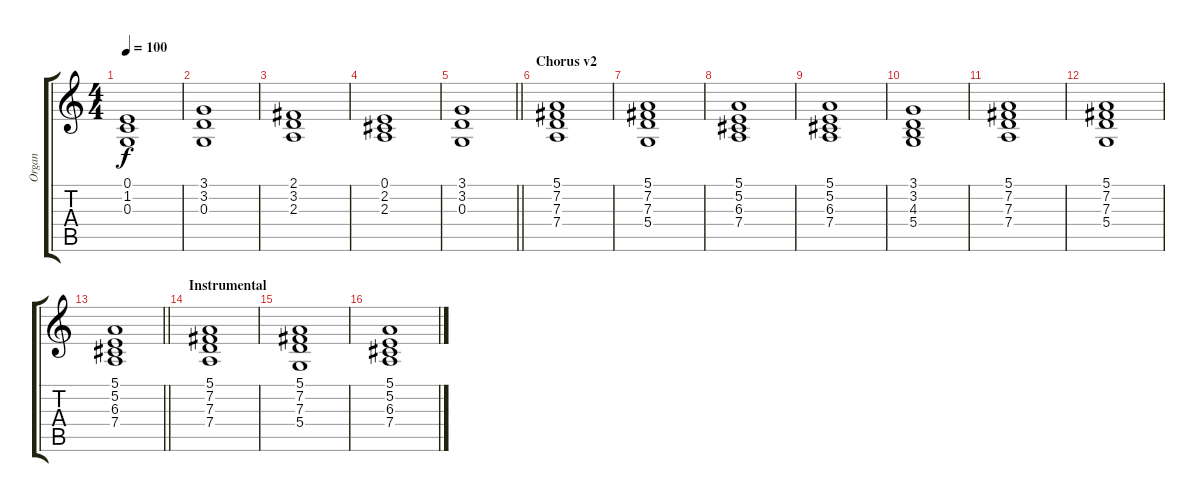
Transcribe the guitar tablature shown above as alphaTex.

\track ("Organ" "Organ") {instrument percussiveorgan}
\staff {score tabs}
\tuning (E4 B3 G3 D3 A2 E2) {hide}
\ts (4 4)
\tempo 100
\clef g2
\ks c
(0.1 1.2 0.3).1{dy f} |
(3.1 3.2 0.3).1 |
(2.1 3.2 2.3).1 |
(0.1 2.2 2.3).1 |
\barLineRight lightlight
(3.1 3.2 0.3).1 |
\section ("" "Chorus v2")
(5.1 7.2 7.3 7.4).1 |
(5.1 7.2 7.3 5.4).1 |
(5.1 5.2 6.3 7.4).1 |
(5.1 5.2 6.3 7.4).1 |
(3.1 3.2 4.3 5.4).1 |
(5.1 7.2 7.3 7.4).1 |
(5.1 7.2 7.3 5.4).1 |
\barLineRight lightlight
(5.1 5.2 6.3 7.4).1 |
\section ("" "Instrumental")
(5.1 7.2 7.3 7.4).1 |
(5.1 7.2 7.3 5.4).1 |
(5.1 5.2 6.3 7.4).1
